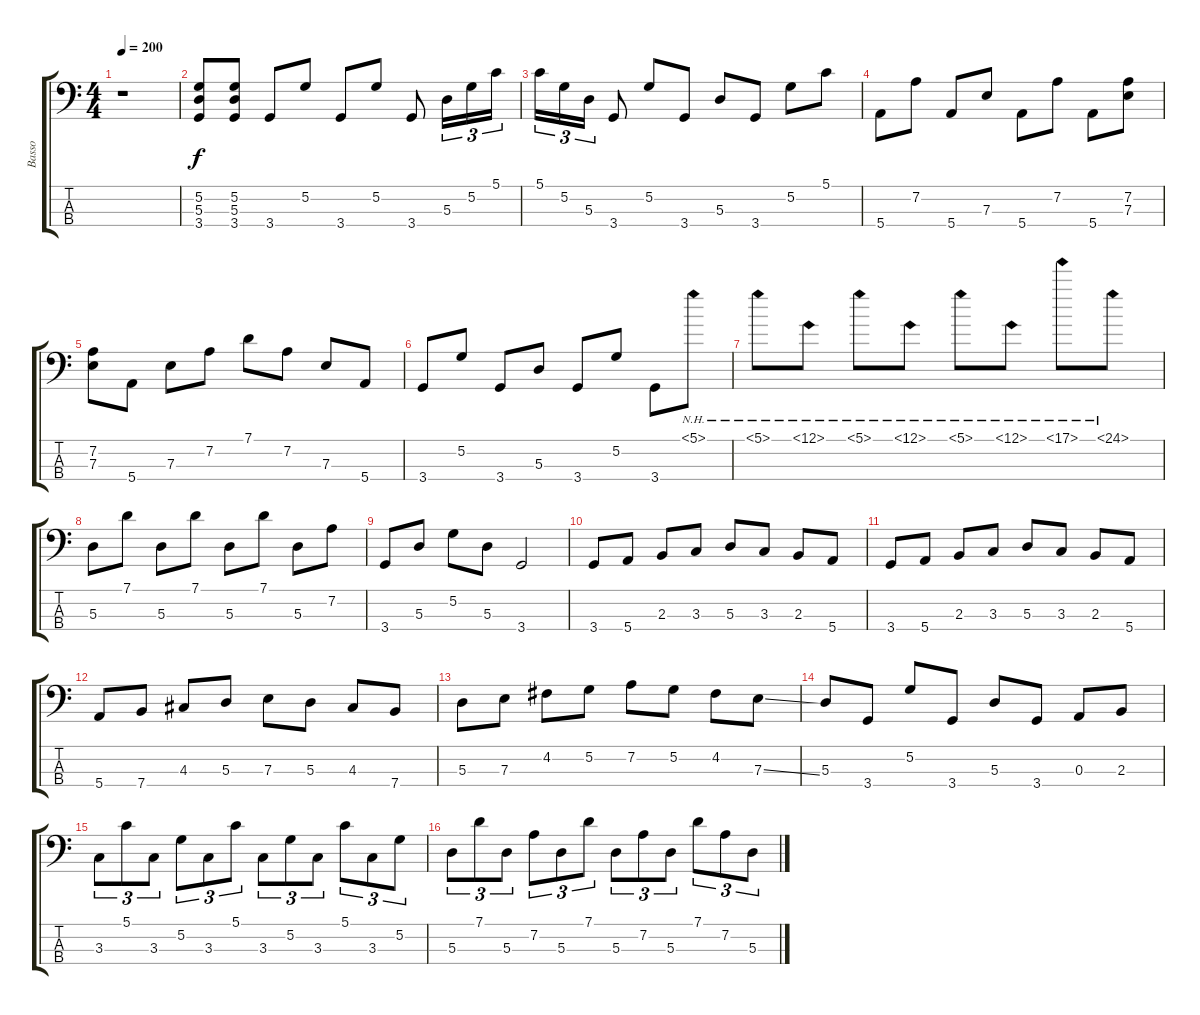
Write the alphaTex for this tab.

\track ("Basso" "Basso") {instrument slapbass1}
\staff {score tabs}
\tuning (G2 D2 A1 E1) {hide}
\ts (4 4)
\tempo 200
\clef f4
\ks c
r.1{dy f instrument slapbass1} |
(5.2 5.3 3.4).8 (5.2 5.3 3.4).8 3.4.8 5.2.8 3.4.8 5.2.8 3.4.8 5.3.16{tu (3 2)} 5.2.16{tu (3 2)} 5.1.16{tu (3 2)} |
5.1.16{tu (3 2)} 5.2.16{tu (3 2)} 5.3.16{tu (3 2)} 3.4.8 5.2.8 3.4.8 5.3.8 3.4.8 5.2.8 5.1.8 |
5.4.8 7.2.8 5.4.8 7.3.8 5.4.8 7.2.8 5.4.8 (7.2 7.3).8 |
(7.2 7.3).8 5.4.8 7.3.8 7.2.8 7.1.8 7.2.8 7.3.8 5.4.8 |
3.4.8 5.2.8 3.4.8 5.3.8 3.4.8 5.2.8 3.4.8 5.1{nh}.8 |
5.1{nh}.8 12.1{nh}.8 5.1{nh}.8 12.1{nh}.8 5.1{nh}.8 12.1{nh}.8 17.1{nh}.8 24.1{nh}.8 |
5.3.8 7.1.8 5.3.8 7.1.8 5.3.8 7.1.8 5.3.8 7.2.8 |
3.4.8 5.3.8 5.2.8 5.3.8 3.4.2 |
3.4.8 5.4.8 2.3.8 3.3.8 5.3.8 3.3.8 2.3.8 5.4.8 |
3.4.8 5.4.8 2.3.8 3.3.8 5.3.8 3.3.8 2.3.8 5.4.8 |
5.4.8 7.4.8 4.3.8 5.3.8 7.3.8 5.3.8 4.3.8 7.4.8 |
5.3.8 7.3.8 4.2.8 5.2.8 7.2.8 5.2.8 4.2.8 7.3{ss}.8 |
5.3.8 3.4.8 5.2.8 3.4.8 5.3.8 3.4.8 0.3.8 2.3.8 |
3.3.8{tu (3 2)} 5.1.8{tu (3 2)} 3.3.8{tu (3 2)} 5.2.8{tu (3 2)} 3.3.8{tu (3 2)} 5.1.8{tu (3 2)} 3.3.8{tu (3 2)} 5.2.8{tu (3 2)} 3.3.8{tu (3 2)} 5.1.8{tu (3 2)} 3.3.8{tu (3 2)} 5.2.8{tu (3 2)} |
5.3.8{tu (3 2)} 7.1.8{tu (3 2)} 5.3.8{tu (3 2)} 7.2.8{tu (3 2)} 5.3.8{tu (3 2)} 7.1.8{tu (3 2)} 5.3.8{tu (3 2)} 7.2.8{tu (3 2)} 5.3.8{tu (3 2)} 7.1.8{tu (3 2)} 7.2.8{tu (3 2)} 5.3.8{tu (3 2)}
